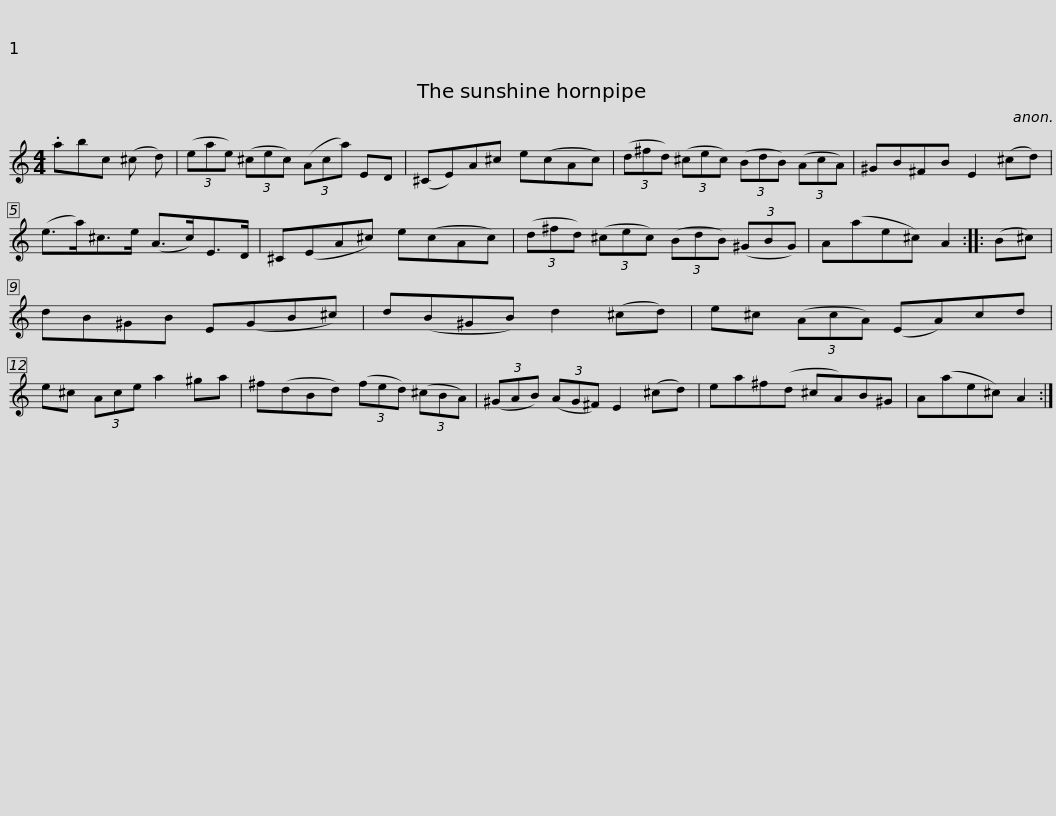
X:1
L:1/8
M:4/4
I:linebreak $
K:C
V:1 treble
V:1
 .abc (^c d) | (3(eae) (3(^cec) (3(Aca) ED | (^CE)A^c e(cAc) | (3(d^fd) (3(^cec) (3(BdB) (3(AcA) | ^GB^FB E2 (^cd) |$ %5
 (e>a)^c>e (A>c)E>D | ^C(EA^c) e(cAc) | (3(d^fd) (3(^cec) (3(BdB) (3(^GBG) | A(ae^c) A2 :: (B^c) |$ %10
 dB^GB E(GB^c) | d(B^GB) d2 (^cd) | e^c (3(AcA) (EA)cd | e^c (3Ace a2 ^ga | ^f(dBd) (3(fed) (3(^cBA) |$ %15
 (3(^GAB) (3(AG^F) E2 (^cd) | ea^f(d ^cA)B^G | A(ae^c) A2 :| %18
